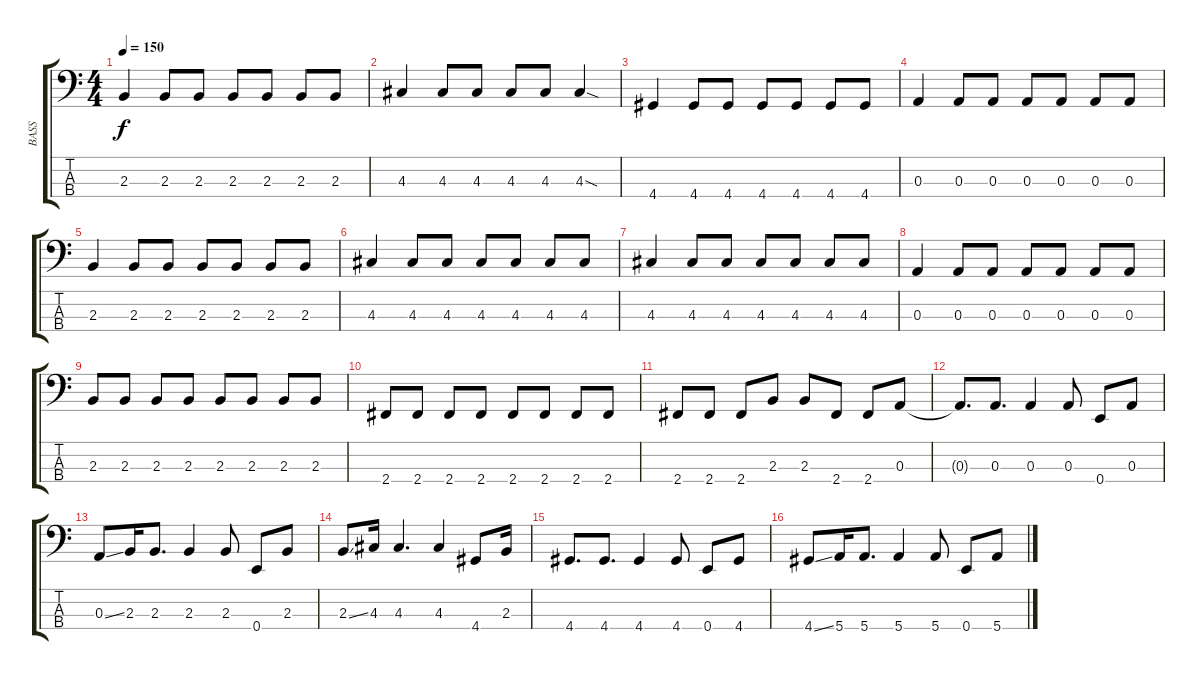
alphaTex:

\track ("BASS" "BASS") {instrument electricbassfinger}
\staff {score tabs}
\tuning (G2 D2 A1 E1) {hide}
\ts (4 4)
\tempo 150
\clef f4
\ks c
2.3.4{dy f} 2.3.8 2.3.8 2.3.8 2.3.8 2.3.8 2.3.8 |
4.3.4 4.3.8 4.3.8 4.3.8 4.3.8 4.3{sod}.4 |
4.4.4 4.4.8 4.4.8 4.4.8 4.4.8 4.4.8 4.4.8 |
0.3.4 0.3.8 0.3.8 0.3.8 0.3.8 0.3.8 0.3.8 |
2.3.4 2.3.8 2.3.8 2.3.8 2.3.8 2.3.8 2.3.8 |
4.3.4 4.3.8 4.3.8 4.3.8 4.3.8 4.3.8 4.3.8 |
4.3.4 4.3.8 4.3.8 4.3.8 4.3.8 4.3.8 4.3.8 |
0.3.4 0.3.8 0.3.8 0.3.8 0.3.8 0.3.8 0.3.8 |
2.3.8 2.3.8 2.3.8 2.3.8 2.3.8 2.3.8 2.3.8 2.3.8 |
2.4.8 2.4.8 2.4.8 2.4.8 2.4.8 2.4.8 2.4.8 2.4.8 |
2.4.8 2.4.8 2.4.8 2.3.8 2.3.8 2.4.8 2.4.8 0.3.8 |
0.3{t}.8{d} 0.3.8{d} 0.3.4 0.3.8 0.4.8 0.3.8 |
0.3{ss}.8 2.3.16 2.3.8{d} 2.3.4 2.3.8 0.4.8 2.3.8 |
2.3{ss}.8 4.3.16 4.3.4{d} 4.3.4 4.4.8 2.3.16 |
4.4.8{d} 4.4.8{d} 4.4.4 4.4.8 0.4.8 4.4.8 |
4.4{ss}.8 5.4.16 5.4.8{d} 5.4.4 5.4.8 0.4.8 5.4.8
